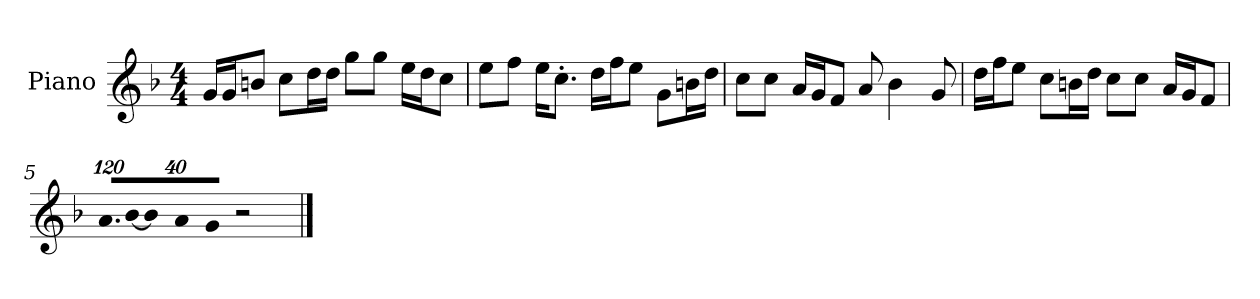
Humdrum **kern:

**kern
*part1
*staff1
*I"Piano
*I'P-no
*clefG2
*k[b-]
*M4/4
*MM90
=1
16g/LL
16g/J
8bn/J
8cc\L
16dd\L
16dd\JJ
8gg\L
8gg\J
16ee\LL
16dd\J
8cc\J
=2
8ee\L
8ff\J
16ee\KL
8.cc'\J
16dd\LL
16ff\J
8ee\J
8g\L
16bn\L
16dd\JJ
=3
8cc\L
8cc\J
16a/LL
16g/J
8f/J
8a/
4b-\
8g/
!!LO:LB:g=z
=4
16dd\LL
16ff\J
8ee\J
8cc\L
16bn\L
16dd\JJ
8cc\L
8cc\J
16a/LL
16g/J
8f/J
=5
*Xbrackettup
!LO:N:vis=16.
960%103a/LL
!LO:N:vis=32
[640%23b-/JK
!LO:N:vis=8
960%137b-/]
!LO:N:vis=16
1920%137a/K
!LO:N:vis=8
960%137g/J
2r
==
*-
